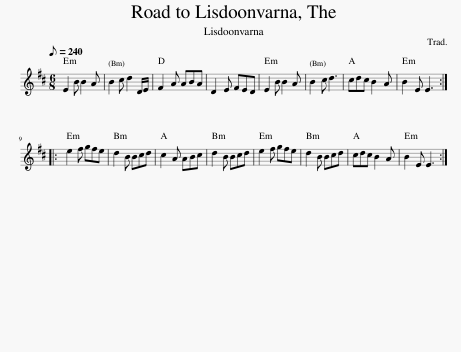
X:1
L:1/8
Q:1/8=240
M:6/8
I:linebreak $
K:D
V:1 treble
V:1
 E2 B B2 A | B2 c d2 D/E/ | F2 A ABA | D2 E FED | E2 B B2 A | %5
 B2 c d3 | cdc B2 A | B2 E E3 ::$ e2 f gfe | d2 B Bcd | %10
 c2 A ABc | d2 B Bcd | e2 f gfe | d2 B Bcd | cdc B2 A | %15
 B2 E E3 :| %16
